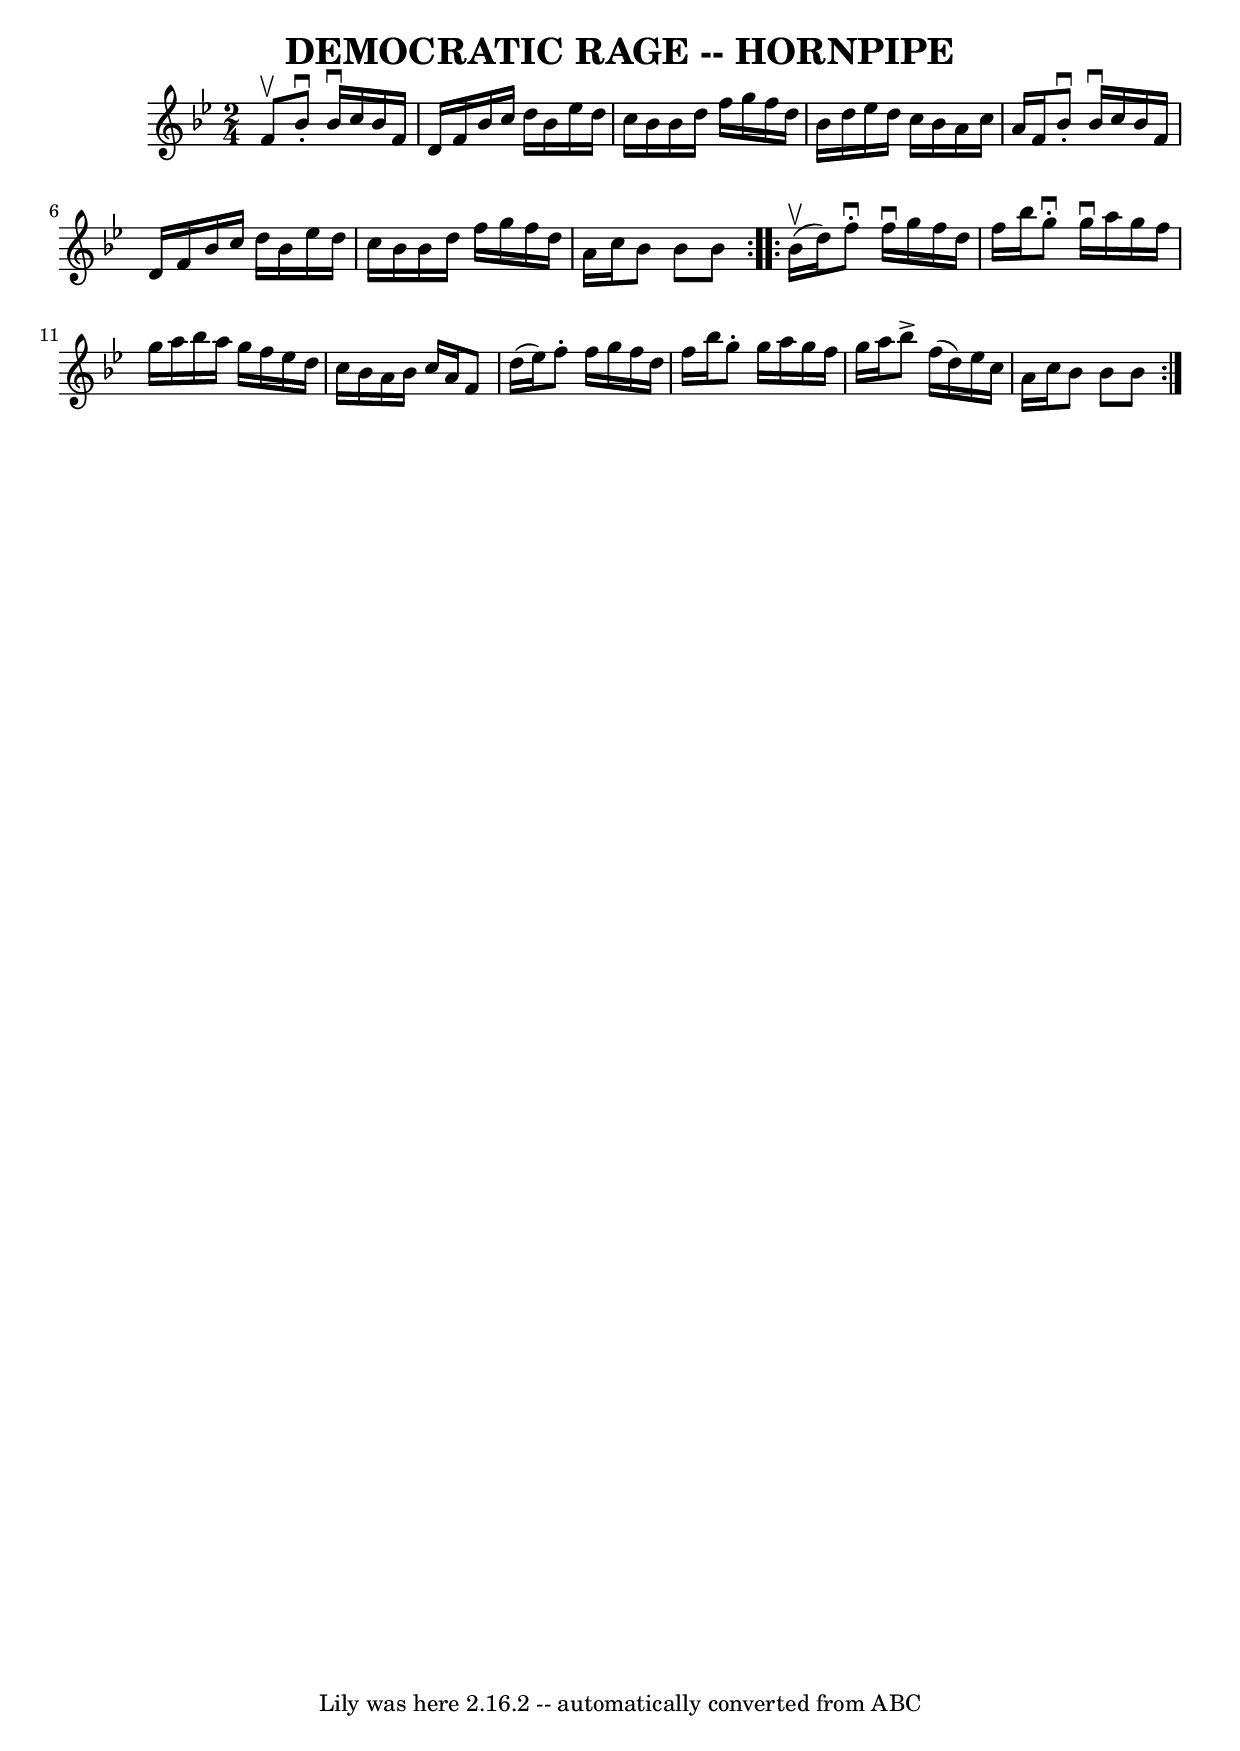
\version "2.16.2"
\include "Mammoth.ily"
\header {
  %% book = "Ryan's Mammoth Collection of Fiddle Tunes"
 crossRefNumber = "1"
 footnotes = "\\\\FIGURE. -- Lady Walpole's Reel. (Often Used.)"
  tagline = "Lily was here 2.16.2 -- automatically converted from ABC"
  title = "DEMOCRATIC RAGE -- HORNPIPE"

}
voicedefault =  {



  \repeat volta 2 {

    \time 2/4      \key bes \major f'8^\upbow        |
 bes'8^\downbow-. bes'16^\downbow c''16 bes'16 f'16 d'16 f'16     |
 bes'16 c''16 d''16 bes'16 ees''16 d''16 c''16 bes'16     |
 bes'16 d''16 f''16 g''16 f''16 d''16 bes'16 d''16      |
 ees''16 d''16 c''16 bes'16 a'16 c''16 a'16 f'16  | |
 bes'8^\downbow-. bes'16^\downbow c''16 bes'16 f'16 d'16 f'16     |
 bes'16 c''16 d''16 bes'16 ees''16 d''16 c''16 bes'16     |
 bes'16 d''16 f''16 g''16 f''16 d''16 a'16 c''16     |
 bes'8 bes'8 bes'8 
    
  }     
  \repeat volta 2 { bes'16 (^\upbow d''16)        |
    
 f''8^\downbow-. f''16^\downbow g''16 f''16 d''16 f''16 bes''16     |
 g''8^\downbow-. g''16^\downbow a''16 g''16 f''16 g''16 a''16     |
 bes''16 a''16 g''16 f''16 ees''16 d''16 c''16 bes'16     |
 a'16 bes'16 c''16 a'16 f'8 d''16 (ees''16)   |  |
 f''8-. f''16 g''16 f''16 d''16 f''16 bes''16     |
 g''8-. g''16 a''16 g''16 f''16 g''16 a''16     |
 bes''8^\accent f''16 (d''16) ees''16 c''16 a'16 c''16    |
 bes'8 bes'8  
 bes'8    
  }   

}

\score{
  <<

    \context Staff="default"
    {
      \voicedefault 
      
    }

  >>
  \layout {
    
  }
  \midi {
  }

}
